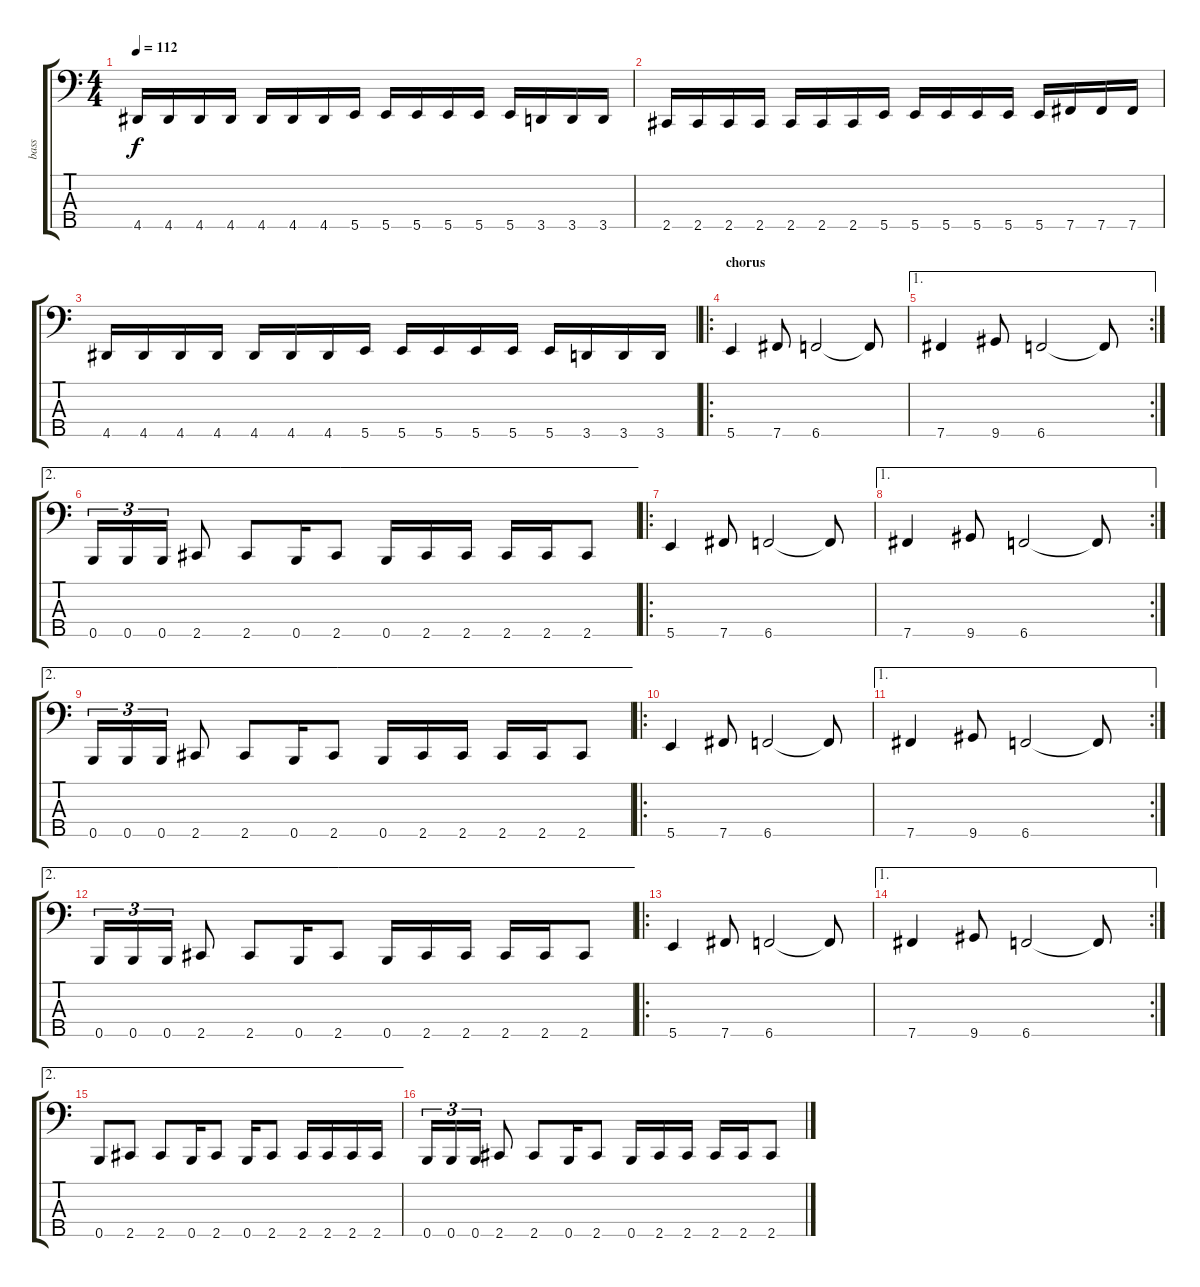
\track ("bass" "bass") {instrument electricbassfinger}
\staff {score tabs}
\tuning (G2 D2 A1 E1 B0) {hide}
\ts (4 4)
\tempo 112
\clef f4
\ks c
4.5.16{dy f} 4.5.16 4.5.16 4.5.16 4.5.16 4.5.16 4.5.16 5.5.16 5.5.16 5.5.16 5.5.16 5.5.16 5.5.16 3.5.16 3.5.16 3.5.16 |
2.5.16 2.5.16 2.5.16 2.5.16 2.5.16 2.5.16 2.5.16 5.5.16 5.5.16 5.5.16 5.5.16 5.5.16 5.5.16 7.5.16 7.5.16 7.5.16 |
4.5.16 4.5.16 4.5.16 4.5.16 4.5.16 4.5.16 4.5.16 5.5.16 5.5.16 5.5.16 5.5.16 5.5.16 5.5.16 3.5.16 3.5.16 3.5.16 |
\ro
\section ("" "chorus")
5.5.4 7.5.8 6.5.2 6.5{t}.8 |
\ae 1
\rc 2
7.5.4 9.5.8 6.5.2 6.5{t}.8 |
\ae 2
0.5.16{tu (3 2)} 0.5.16{tu (3 2)} 0.5.16{tu (3 2)} 2.5.8 2.5.8 0.5.16 2.5.8 0.5.16 2.5.16 2.5.16 2.5.16 2.5.16 2.5.8 |
\ro
5.5.4 7.5.8 6.5.2 6.5{t}.8 |
\ae 1
\rc 2
7.5.4 9.5.8 6.5.2 6.5{t}.8 |
\ae 2
0.5.16{tu (3 2)} 0.5.16{tu (3 2)} 0.5.16{tu (3 2)} 2.5.8 2.5.8 0.5.16 2.5.8 0.5.16 2.5.16 2.5.16 2.5.16 2.5.16 2.5.8 |
\ro
5.5.4 7.5.8 6.5.2 6.5{t}.8 |
\ae 1
\rc 2
7.5.4 9.5.8 6.5.2 6.5{t}.8 |
\ae 2
0.5.16{tu (3 2)} 0.5.16{tu (3 2)} 0.5.16{tu (3 2)} 2.5.8 2.5.8 0.5.16 2.5.8 0.5.16 2.5.16 2.5.16 2.5.16 2.5.16 2.5.8 |
\ro
5.5.4 7.5.8 6.5.2 6.5{t}.8 |
\ae 1
\rc 2
7.5.4 9.5.8 6.5.2 6.5{t}.8 |
\ae 2
0.5.8 2.5.8 2.5.8 0.5.16 2.5.8 0.5.16 2.5.8 2.5.16 2.5.16 2.5.16 2.5.16 |
0.5.16{tu (3 2)} 0.5.16{tu (3 2)} 0.5.16{tu (3 2)} 2.5.8 2.5.8 0.5.16 2.5.8 0.5.16 2.5.16 2.5.16 2.5.16 2.5.16 2.5.8
